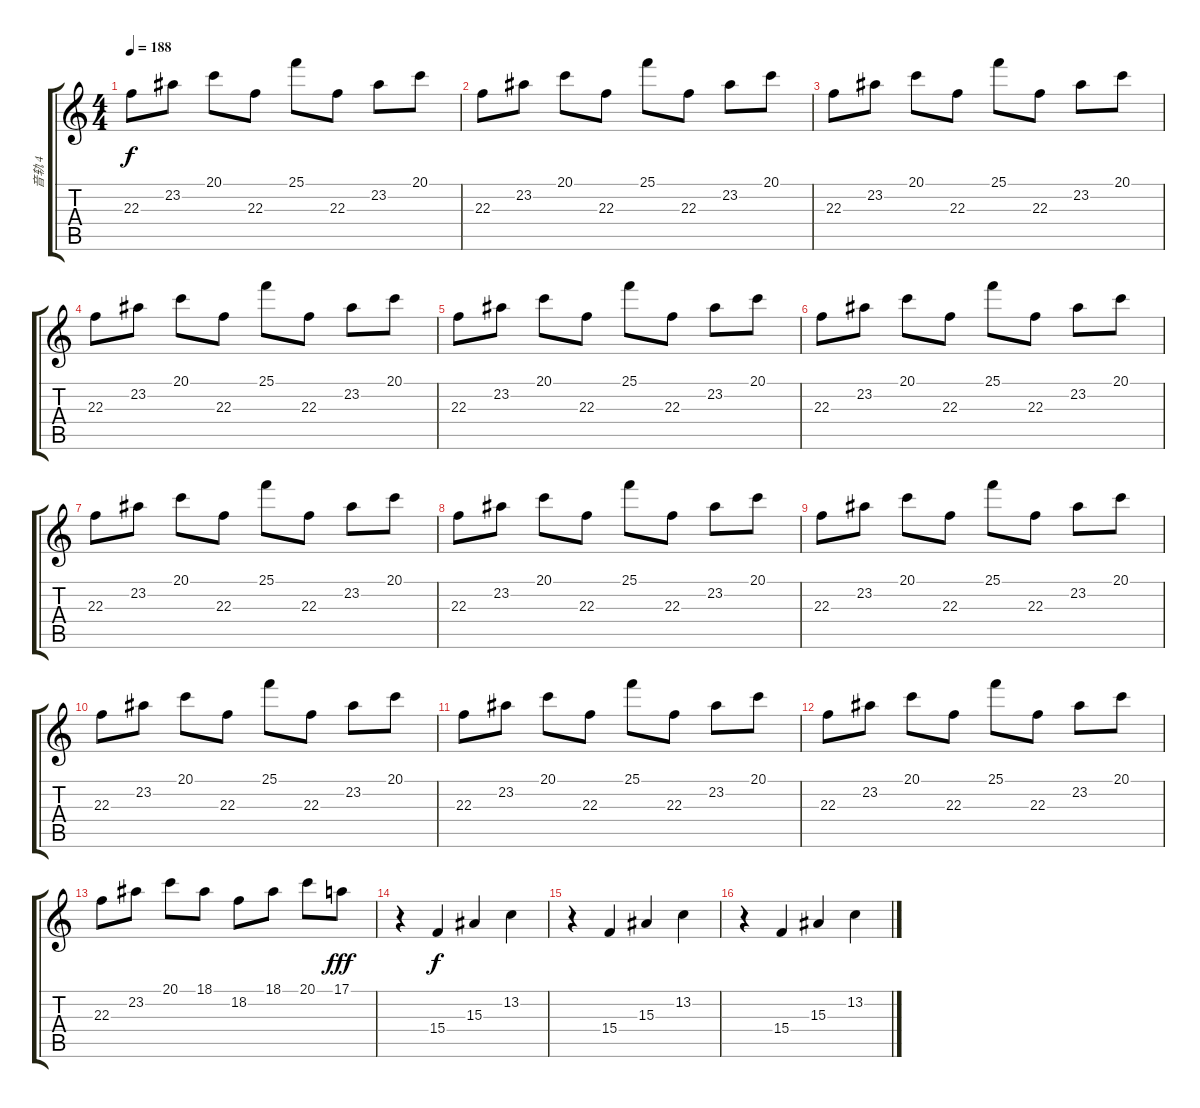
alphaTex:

\track ("音轨 4" "音轨 4") {instrument acousticgrandpiano}
\staff {score tabs}
\tuning (E4 B3 G3 D3 A2 C2) {hide}
\ts (4 4)
\tempo 188
\clef g2
\ks c
22.3.8{dy f} 23.2.8 20.1.8 22.3.8 25.1.8 22.3.8 23.2.8 20.1.8 |
22.3.8 23.2.8 20.1.8 22.3.8 25.1.8 22.3.8 23.2.8 20.1.8 |
22.3.8 23.2.8 20.1.8 22.3.8 25.1.8 22.3.8 23.2.8 20.1.8 |
22.3.8 23.2.8 20.1.8 22.3.8 25.1.8 22.3.8 23.2.8 20.1.8 |
22.3.8 23.2.8 20.1.8 22.3.8 25.1.8 22.3.8 23.2.8 20.1.8 |
22.3.8 23.2.8 20.1.8 22.3.8 25.1.8 22.3.8 23.2.8 20.1.8 |
22.3.8 23.2.8 20.1.8 22.3.8 25.1.8 22.3.8 23.2.8 20.1.8 |
22.3.8 23.2.8 20.1.8 22.3.8 25.1.8 22.3.8 23.2.8 20.1.8 |
22.3.8 23.2.8 20.1.8 22.3.8 25.1.8 22.3.8 23.2.8 20.1.8 |
22.3.8 23.2.8 20.1.8 22.3.8 25.1.8 22.3.8 23.2.8 20.1.8 |
22.3.8 23.2.8 20.1.8 22.3.8 25.1.8 22.3.8 23.2.8 20.1.8 |
22.3.8 23.2.8 20.1.8 22.3.8 25.1.8 22.3.8 23.2.8 20.1.8 |
22.3.8 23.2.8 20.1.8 18.1.8 18.2.8 18.1.8 20.1.8 17.1.8{dy fff} |
r.4 15.4.4{dy f} 15.3.4 13.2.4 |
r.4 15.4.4 15.3.4 13.2.4 |
r.4 15.4.4 15.3.4 13.2.4
